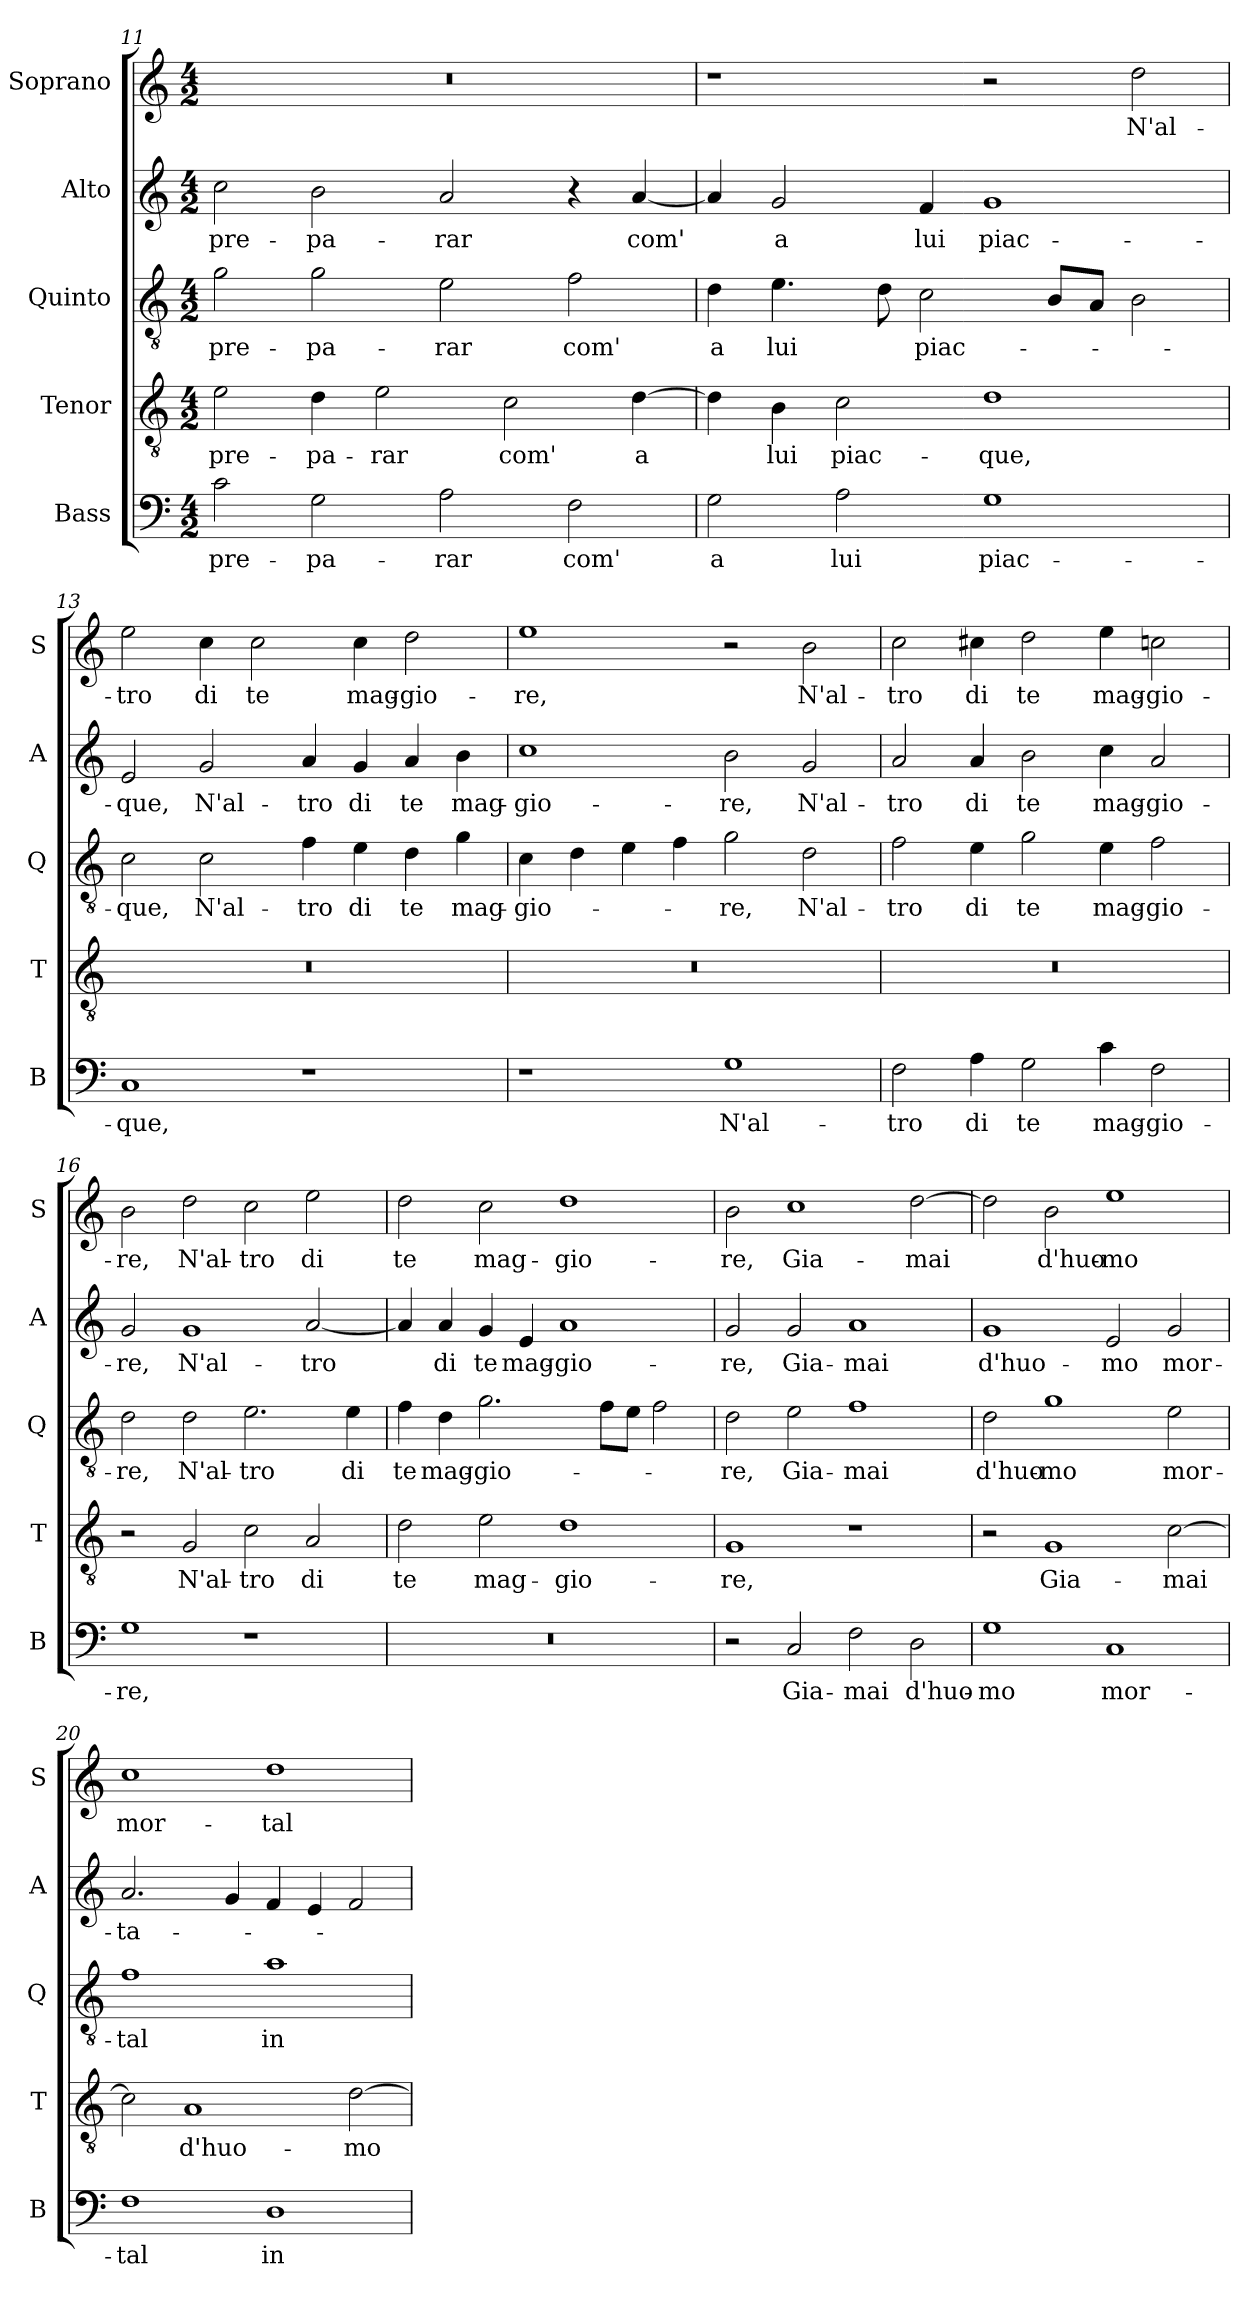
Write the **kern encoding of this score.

**kern	**text	**kern	**text	**kern	**text	**kern	**text	**kern	**text
*part5	*part5	*part4	*part4	*part3	*part3	*part2	*part2	*part1	*part1
*staff5	*staff5	*staff4	*staff4	*staff3	*staff3	*staff2	*staff2	*staff1	*staff1
*I"Bass	*	*I"Tenor	*	*I"Quinto	*	*I"Alto	*	*I"Soprano	*
*I'B	*	*I'T	*	*I'Q	*	*I'A	*	*I'S	*
*clefF4	*	*clefGv2	*	*clefGv2	*	*clefG2	*	*clefG2	*
*k[]	*	*k[]	*	*k[]	*	*k[]	*	*k[]	*
*C:	*	*C:	*	*C:	*	*C:	*	*C:	*
*M4/2	*	*M4/2	*	*M4/2	*	*M4/2	*	*M4/2	*
=11	=11	=11	=11	=11	=11	=11	=11	=11	=11
!	!LO:LY:b	!	!LO:LY:b	!	!LO:LY:b	!	!LO:LY:b	!	!
2c\	pre-	2e\	pre-	2g\	pre-	2cc\	pre-	0r	.
!	!LO:LY:b	!	!LO:LY:b	!	!LO:LY:b	!	!LO:LY:b	!	!
2G\	-pa-	4d\	-pa-	2g\	-pa-	2b\	-pa-	.	.
!	!	!	!LO:LY:b	!	!	!	!	!	!
.	.	2e\	-rar	.	.	.	.	.	.
!	!LO:LY:b	!	!	!	!LO:LY:b	!	!LO:LY:b	!	!
2A\	-rar	.	.	2e\	-rar	2a/	-rar	.	.
!	!	!	!LO:LY:b	!	!	!	!	!	!
.	.	2c\	com'	.	.	.	.	.	.
!	!LO:LY:b	!	!	!	!LO:LY:b	!	!	!	!
2F\	com'	.	.	2f\	com'	4r	.	.	.
!	!	!	!LO:LY:b	!	!	!	!LO:LY:b	!	!
.	.	[4d\	a	.	.	[4a/	com'	.	.
=12	=12	=12	=12	=12	=12	=12	=12	=12	=12
!	!LO:LY:b	!	!	!	!LO:LY:b	!	!	!	!
2G\	a	4d\]	.	4d\	a	4a/]	.	1r	.
!	!	!	!LO:LY:b	!	!LO:LY:b	!	!LO:LY:b	!	!
.	.	4B\	lui	4.e\	lui	2g/	a	.	.
!	!LO:LY:b	!	!LO:LY:b	!	!	!	!	!	!
2A\	lui	2c\	piac-	.	.	.	.	.	.
.	.	.	.	8d\	.	.	.	.	.
!	!	!	!	!	!LO:LY:b	!	!LO:LY:b	!	!
.	.	.	.	2c\	piac-	4f/	lui	.	.
!	!LO:LY:b	!	!LO:LY:b	!	!	!	!LO:LY:b	!	!
1G	piac-	1d	-que,	.	.	1g	piac-	2r	.
.	.	.	.	8B/L	.	.	.	.	.
.	.	.	.	8A/J	.	.	.	.	.
!	!	!	!	!	!	!	!	!	!LO:LY:b
.	.	.	.	2B\	.	.	.	2dd\	N'al-
=13	=13	=13	=13	=13	=13	=13	=13	=13	=13
!	!LO:LY:b	!	!	!	!LO:LY:b	!	!LO:LY:b	!	!LO:LY:b
1C	-que,	0r	.	2c\	-que,	2e/	-que,	2ee\	-tro
!	!	!	!	!	!LO:LY:b	!	!LO:LY:b	!	!LO:LY:b
.	.	.	.	2c\	N'al-	2g/	N'al-	4cc\	di
!	!	!	!	!	!	!	!	!	!LO:LY:b
.	.	.	.	.	.	.	.	2cc\	te
!	!	!	!	!	!LO:LY:b	!	!LO:LY:b	!	!
1r	.	.	.	4f\	-tro	4a/	-tro	.	.
!	!	!	!	!	!LO:LY:b	!	!LO:LY:b	!	!LO:LY:b
.	.	.	.	4e\	di	4g/	di	4cc\	mag-
!	!	!	!	!	!LO:LY:b	!	!LO:LY:b	!	!LO:LY:b
.	.	.	.	4d\	te	4a/	te	2dd\	-gio-
!	!	!	!	!	!LO:LY:b	!	!LO:LY:b	!	!
.	.	.	.	4g\	mag-	4b\	mag-	.	.
!!LO:LB:g=z
=14	=14	=14	=14	=14	=14	=14	=14	=14	=14
!	!	!	!	!	!LO:LY:b	!	!LO:LY:b	!	!LO:LY:b
1r	.	0r	.	4c\	-gio-	1cc	-gio-	1ee	-re,
.	.	.	.	4d\	.	.	.	.	.
.	.	.	.	4e\	.	.	.	.	.
.	.	.	.	4f\	.	.	.	.	.
!	!LO:LY:b	!	!	!	!LO:LY:b	!	!LO:LY:b	!	!
1G	N'al-	.	.	2g\	-re,	2b\	-re,	2r	.
!	!	!	!	!	!LO:LY:b	!	!LO:LY:b	!	!LO:LY:b
.	.	.	.	2d\	N'al-	2g/	N'al-	2b\	N'al-
=15	=15	=15	=15	=15	=15	=15	=15	=15	=15
!	!LO:LY:b	!	!	!	!LO:LY:b	!	!LO:LY:b	!	!LO:LY:b
2F\	-tro	0r	.	2f\	-tro	2a/	-tro	2cc\	-tro
!	!LO:LY:b	!	!	!	!LO:LY:b	!	!LO:LY:b	!	!LO:LY:b
4A\	di	.	.	4e\	di	4a/	di	4cc#X\	di
!	!LO:LY:b	!	!	!	!LO:LY:b	!	!LO:LY:b	!	!LO:LY:b
2G\	te	.	.	2g\	te	2b\	te	2dd\	te
!	!LO:LY:b	!	!	!	!LO:LY:b	!	!LO:LY:b	!	!LO:LY:b
4c\	mag-	.	.	4e\	mag-	4cc\	mag-	4ee\	mag-
!	!LO:LY:b	!	!	!	!LO:LY:b	!	!LO:LY:b	!	!LO:LY:b
2F\	-gio-	.	.	2f\	-gio-	2a/	-gio-	2ccn\	-gio-
=16	=16	=16	=16	=16	=16	=16	=16	=16	=16
!	!LO:LY:b	!	!	!	!LO:LY:b	!	!LO:LY:b	!	!LO:LY:b
1G	-re,	2r	.	2d\	-re,	2g/	-re,	2b\	-re,
!	!	!	!LO:LY:b	!	!LO:LY:b	!	!LO:LY:b	!	!LO:LY:b
.	.	2G/	N'al-	2d\	N'al-	1g	N'al-	2dd\	N'al-
!	!	!	!LO:LY:b	!	!LO:LY:b	!	!	!	!LO:LY:b
1r	.	2c\	-tro	2.e\	-tro	.	.	2cc\	-tro
!	!	!	!LO:LY:b	!	!	!	!LO:LY:b	!	!LO:LY:b
.	.	2A/	di	.	.	[2a/	-tro	2ee\	di
!	!	!	!	!	!LO:LY:b	!	!	!	!
.	.	.	.	4e\	di	.	.	.	.
=17	=17	=17	=17	=17	=17	=17	=17	=17	=17
!	!	!	!LO:LY:b	!	!LO:LY:b	!	!	!	!LO:LY:b
0r	.	2d\	te	4f\	te	4a/]	.	2dd\	te
!	!	!	!	!	!LO:LY:b	!	!LO:LY:b	!	!
.	.	.	.	4d\	mag-	4a/	di	.	.
!	!	!	!LO:LY:b	!	!LO:LY:b	!	!LO:LY:b	!	!LO:LY:b
.	.	2e\	mag-	2.g\	-gio-	4g/	te	2cc\	mag-
!	!	!	!	!	!	!	!LO:LY:b	!	!
.	.	.	.	.	.	4e/	mag-	.	.
!	!	!	!LO:LY:b	!	!	!	!LO:LY:b	!	!LO:LY:b
.	.	1d	-gio-	.	.	1a	-gio-	1dd	-gio-
.	.	.	.	8f\L	.	.	.	.	.
.	.	.	.	8e\J	.	.	.	.	.
.	.	.	.	2f\	.	.	.	.	.
!!LO:LB:g=z
=18	=18	=18	=18	=18	=18	=18	=18	=18	=18
!	!	!	!LO:LY:b	!	!LO:LY:b	!	!LO:LY:b	!	!LO:LY:b
2r	.	1G	-re,	2d\	-re,	2g/	-re,	2b\	-re,
!	!LO:LY:b	!	!	!	!LO:LY:b	!	!LO:LY:b	!	!LO:LY:b
2C/	Gia-	.	.	2e\	Gia-	2g/	Gia-	1cc	Gia-
!	!LO:LY:b	!	!	!	!LO:LY:b	!	!LO:LY:b	!	!
2F\	-mai	1r	.	1f	-mai	1a	-mai	.	.
!	!LO:LY:b	!	!	!	!	!	!	!	!LO:LY:b
2D\	d'huo-	.	.	.	.	.	.	[2dd\	-mai
=19	=19	=19	=19	=19	=19	=19	=19	=19	=19
!	!LO:LY:b	!	!	!	!LO:LY:b	!	!LO:LY:b	!	!
1G	-mo	2r	.	2d\	d'huo-	1g	d'huo-	2dd\]	.
!	!	!	!LO:LY:b	!	!LO:LY:b	!	!	!	!LO:LY:b
.	.	1G	Gia-	1g	-mo	.	.	2b\	d'huo-
!	!LO:LY:b	!	!	!	!	!	!LO:LY:b	!	!LO:LY:b
1C	mor-	.	.	.	.	2e/	-mo	1ee	-mo
!	!	!	!LO:LY:b	!	!LO:LY:b	!	!LO:LY:b	!	!
.	.	[2c\	-mai	2e\	mor-	2g/	mor-	.	.
=20	=20	=20	=20	=20	=20	=20	=20	=20	=20
!	!LO:LY:b	!	!	!	!LO:LY:b	!	!LO:LY:b	!	!LO:LY:b
1F	-tal	2c\]	.	1f	-tal	2.a/	-ta-	1cc	mor-
!	!	!	!LO:LY:b	!	!	!	!	!	!
.	.	1A	d'huo-	.	.	.	.	.	.
.	.	.	.	.	.	4g/	.	.	.
!	!LO:LY:b	!	!	!	!LO:LY:b	!	!	!	!LO:LY:b
1D	in	.	.	1a	in	4f/	.	1dd	-tal
.	.	.	.	.	.	4e/	.	.	.
!	!	!	!LO:LY:b	!	!	!	!	!	!
.	.	[2d\	-mo	.	.	2f/	.	.	.
=	=	=	=	=	=	=	=	=	=
*-	*-	*-	*-	*-	*-	*-	*-	*-	*-
